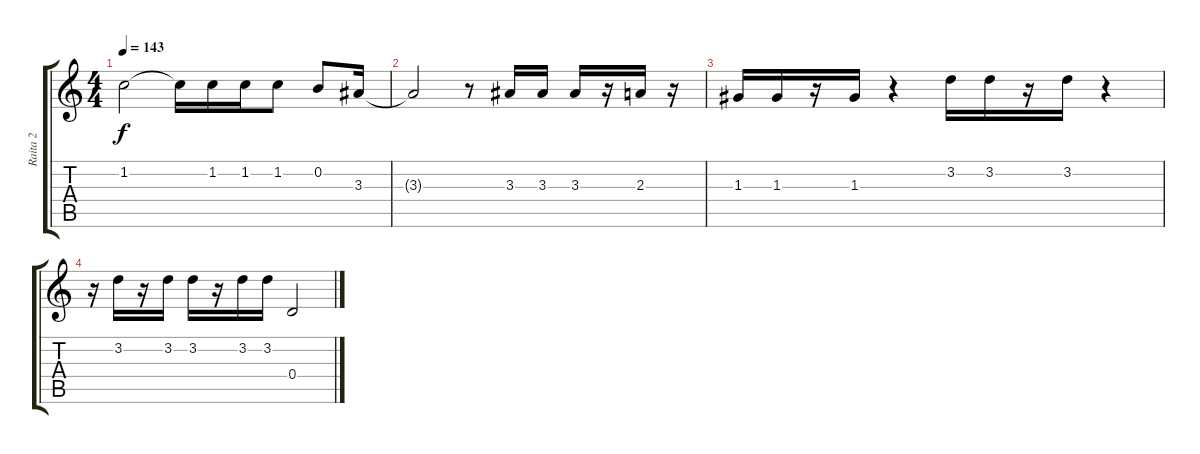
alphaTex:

\track ("Raita 2" "Raita 2") {instrument acousticguitarnylon}
\staff {score tabs}
\tuning (E4 B3 G3 D3 A2 E2) {hide}
\ts (4 4)
\tempo 143
\clef g2
\ks c
1.2.2{dy f} 1.2{t}.16 1.2.16 1.2.16 1.2.8 0.2.8 3.3.16 |
3.3{t}.2 r.8 3.3.16 3.3.16 3.3.16 r.16 2.3.16 r.16 |
1.3.16 1.3.16 r.16 1.3.16 r.4 3.2.16 3.2.16 r.16 3.2.16 r.4 |
r.16 3.2.16 r.16 3.2.16 3.2.16 r.16 3.2.16 3.2.16 0.4.2
